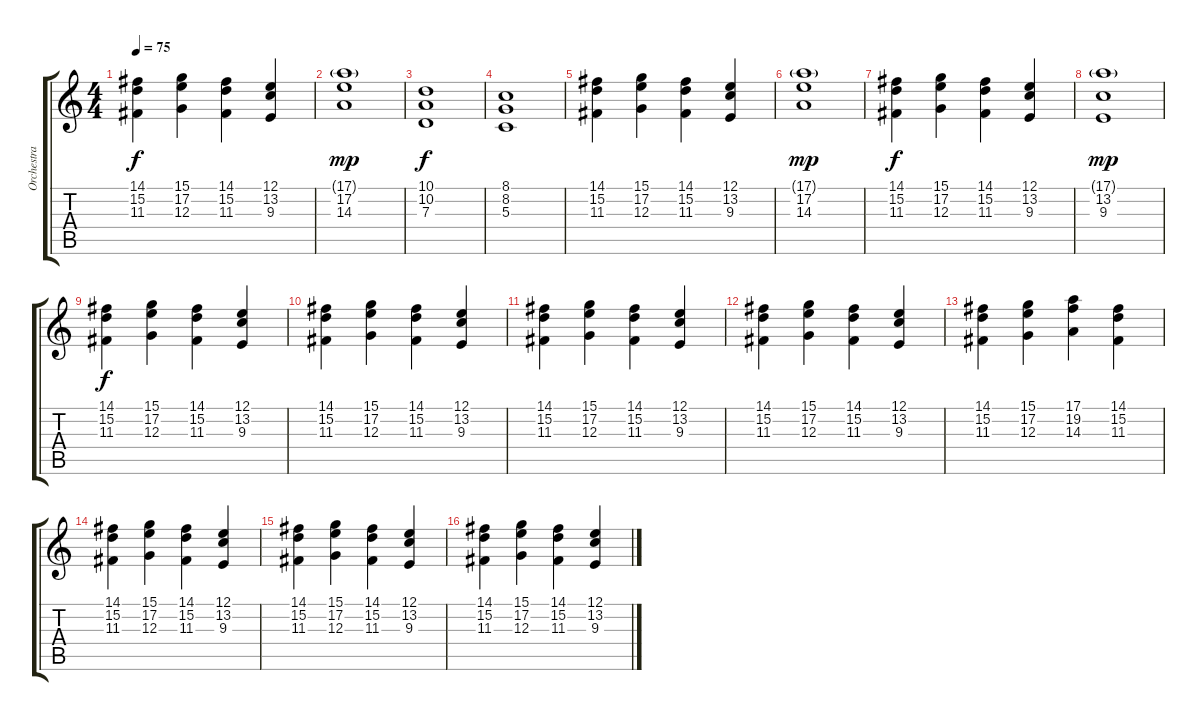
\track ("Orchestra" "Orchestra") {instrument stringensemble2}
\staff {score tabs}
\tuning (E4 B3 G3 D3 A2 E2) {hide}
\ts (4 4)
\tempo 75
\clef g2
\ks c
(14.1 15.2 11.3).4{dy f} (15.1 17.2 12.3).4 (14.1 15.2 11.3).4 (12.1 13.2 9.3).4 |
(17.1{g} 17.2 14.3).1{dy mp} |
(10.1 10.2 7.3).1{dy f} |
(8.1 8.2 5.3).1 |
(14.1 15.2 11.3).4 (15.1 17.2 12.3).4 (14.1 15.2 11.3).4 (12.1 13.2 9.3).4 |
(17.1{g} 17.2 14.3).1{dy mp} |
(14.1 15.2 11.3).4{dy f} (15.1 17.2 12.3).4 (14.1 15.2 11.3).4 (12.1 13.2 9.3).4 |
(17.1{g} 13.2 9.3).1{dy mp} |
(14.1 15.2 11.3).4{dy f} (15.1 17.2 12.3).4 (14.1 15.2 11.3).4 (12.1 13.2 9.3).4 |
(14.1 15.2 11.3).4 (15.1 17.2 12.3).4 (14.1 15.2 11.3).4 (12.1 13.2 9.3).4 |
(14.1 15.2 11.3).4 (15.1 17.2 12.3).4 (14.1 15.2 11.3).4 (12.1 13.2 9.3).4 |
(14.1 15.2 11.3).4 (15.1 17.2 12.3).4 (14.1 15.2 11.3).4 (12.1 13.2 9.3).4 |
(14.1 15.2 11.3).4 (15.1 17.2 12.3).4 (17.1 19.2 14.3).4 (14.1 15.2 11.3).4 |
(14.1 15.2 11.3).4 (15.1 17.2 12.3).4 (14.1 15.2 11.3).4 (12.1 13.2 9.3).4 |
(14.1 15.2 11.3).4 (15.1 17.2 12.3).4 (14.1 15.2 11.3).4 (12.1 13.2 9.3).4 |
(14.1 15.2 11.3).4 (15.1 17.2 12.3).4 (14.1 15.2 11.3).4 (12.1 13.2 9.3).4
